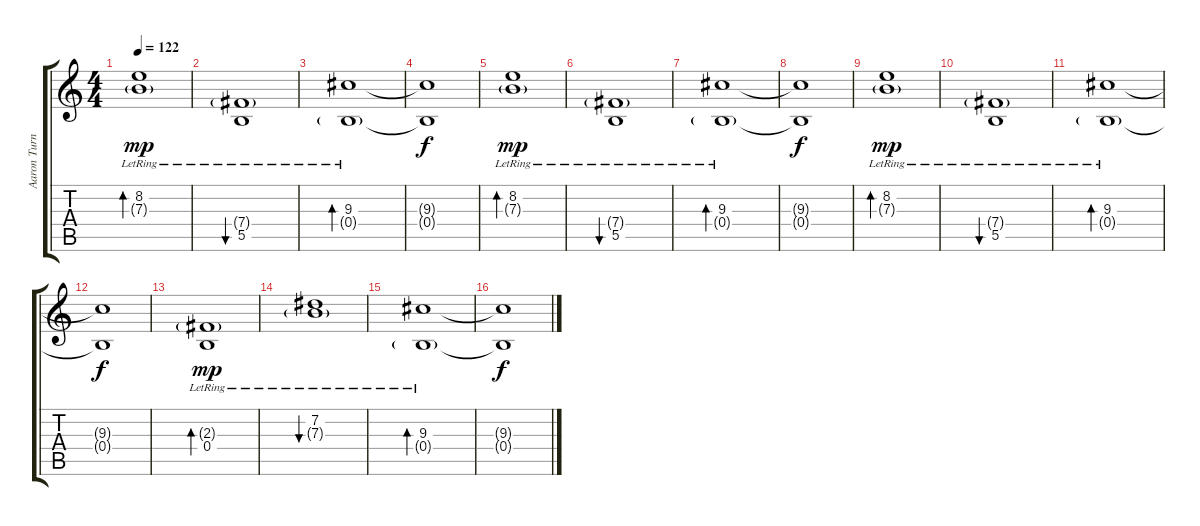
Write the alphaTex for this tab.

\track ("Aaron Turner" "Aaron Turn") {instrument electricguitarclean}
\staff {score tabs}
\tuning (Db4 Ab3 E3 B2 Gb2 B1) {hide}
\ts (4 4)
\tempo 122
\clef g2
\ks c
(8.2{lr} 7.3{g lr}).1{bd 120 dy mp instrument electricguitarclean} |
(7.4{g lr} 5.5{lr}).1{bu 120} |
(9.3{lr} 0.4{g lr}).1{bd 120} |
(9.3{t} 0.4{t}).1{dy f} |
(8.2{lr} 7.3{g lr}).1{bd 120 dy mp} |
(7.4{g lr} 5.5{lr}).1{bu 120} |
(9.3{lr} 0.4{g lr}).1{bd 120} |
(9.3{t} 0.4{t}).1{dy f} |
(8.2{lr} 7.3{g lr}).1{bd 120 dy mp} |
(7.4{g lr} 5.5{lr}).1{bu 120} |
(9.3{lr} 0.4{g lr}).1{bd 120} |
(9.3{t} 0.4{t}).1{dy f} |
(2.3{g lr} 0.4{lr}).1{bd 120 dy mp} |
(7.2{lr} 7.3{g lr}).1{bu 120} |
(9.3{lr} 0.4{g lr}).1{bd 120} |
(9.3{t} 0.4{t}).1{dy f}
